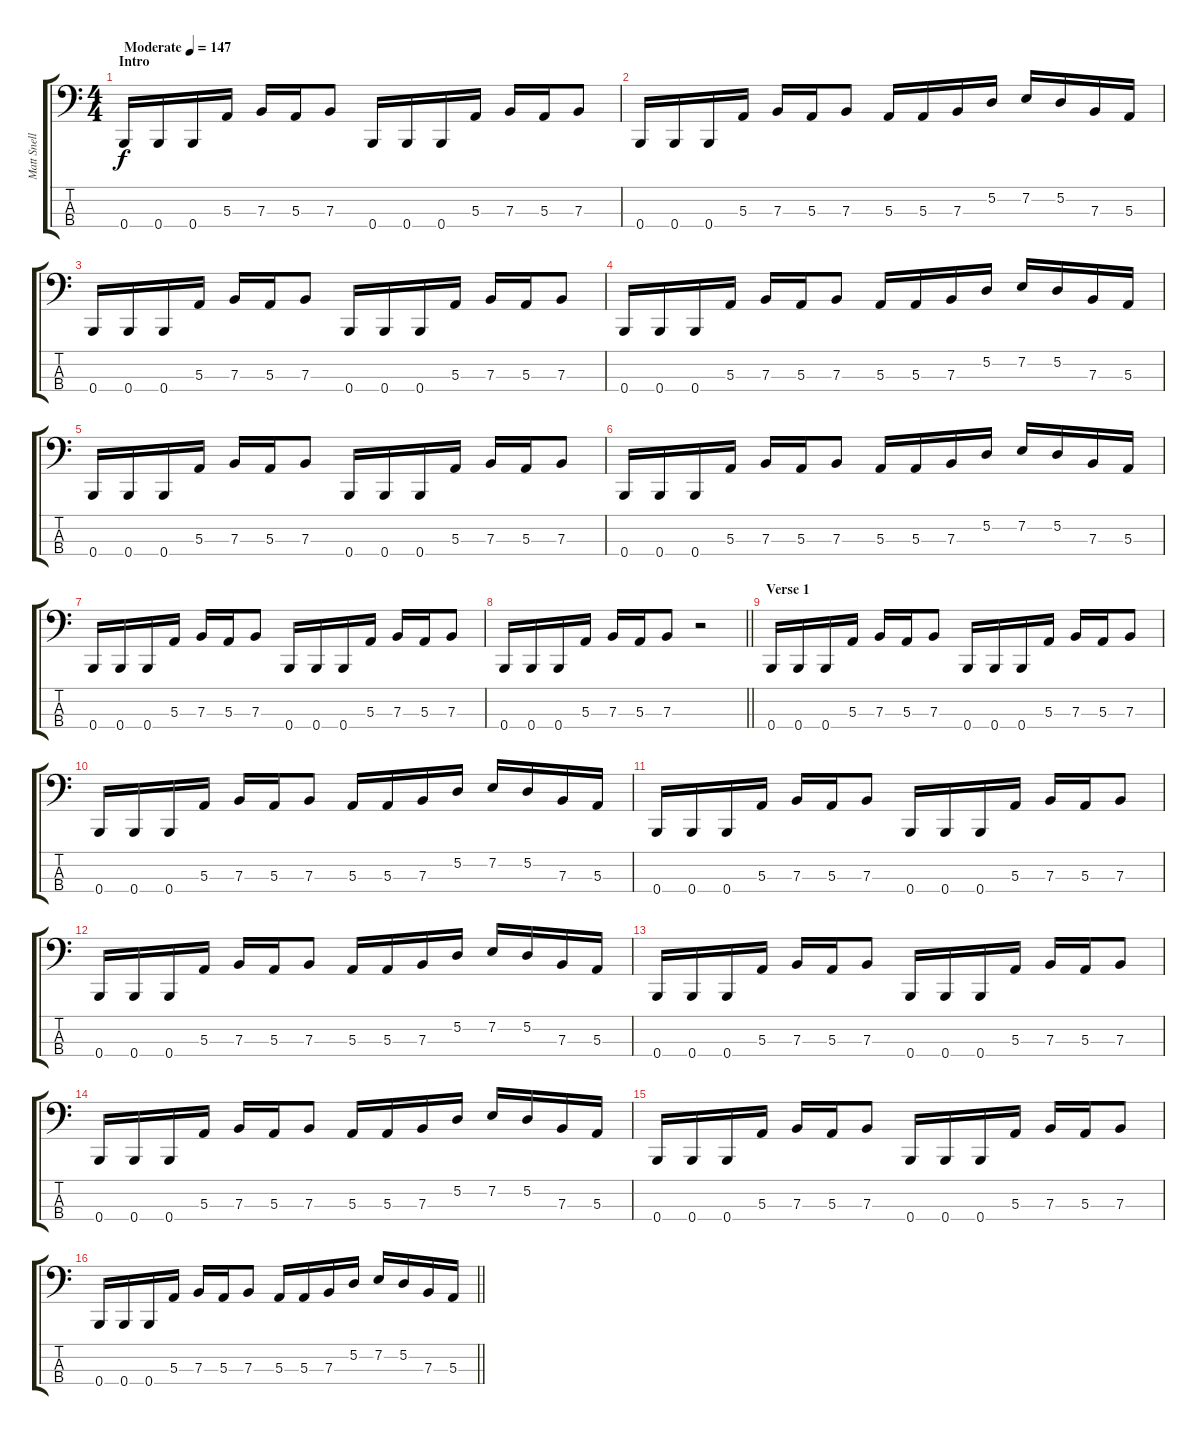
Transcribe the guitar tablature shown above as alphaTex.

\track ("Matt Snell (Bass)" "Matt Snell") {instrument electricbasspick}
\staff {score tabs}
\tuning (D2 A1 E1 B0) {hide}
\ts (4 4)
\section ("" "Intro")
\tempo (147 "Moderate")
\clef f4
\ks c
0.4.16{dy f instrument electricbasspick} 0.4.16 0.4.16 5.3.16 7.3.16 5.3.16 7.3.8 0.4.16 0.4.16 0.4.16 5.3.16 7.3.16 5.3.16 7.3.8 |
0.4.16 0.4.16 0.4.16 5.3.16 7.3.16 5.3.16 7.3.8 5.3.16 5.3.16 7.3.16 5.2.16 7.2.16 5.2.16 7.3.16 5.3.16 |
0.4.16 0.4.16 0.4.16 5.3.16 7.3.16 5.3.16 7.3.8 0.4.16 0.4.16 0.4.16 5.3.16 7.3.16 5.3.16 7.3.8 |
0.4.16 0.4.16 0.4.16 5.3.16 7.3.16 5.3.16 7.3.8 5.3.16 5.3.16 7.3.16 5.2.16 7.2.16 5.2.16 7.3.16 5.3.16 |
0.4.16 0.4.16 0.4.16 5.3.16 7.3.16 5.3.16 7.3.8 0.4.16 0.4.16 0.4.16 5.3.16 7.3.16 5.3.16 7.3.8 |
0.4.16 0.4.16 0.4.16 5.3.16 7.3.16 5.3.16 7.3.8 5.3.16 5.3.16 7.3.16 5.2.16 7.2.16 5.2.16 7.3.16 5.3.16 |
0.4.16 0.4.16 0.4.16 5.3.16 7.3.16 5.3.16 7.3.8 0.4.16 0.4.16 0.4.16 5.3.16 7.3.16 5.3.16 7.3.8 |
\barLineRight lightlight
0.4.16 0.4.16 0.4.16 5.3.16 7.3.16 5.3.16 7.3.8 r.2 |
\section ("" "Verse 1")
0.4.16 0.4.16 0.4.16 5.3.16 7.3.16 5.3.16 7.3.8 0.4.16 0.4.16 0.4.16 5.3.16 7.3.16 5.3.16 7.3.8 |
0.4.16 0.4.16 0.4.16 5.3.16 7.3.16 5.3.16 7.3.8 5.3.16 5.3.16 7.3.16 5.2.16 7.2.16 5.2.16 7.3.16 5.3.16 |
0.4.16 0.4.16 0.4.16 5.3.16 7.3.16 5.3.16 7.3.8 0.4.16 0.4.16 0.4.16 5.3.16 7.3.16 5.3.16 7.3.8 |
0.4.16 0.4.16 0.4.16 5.3.16 7.3.16 5.3.16 7.3.8 5.3.16 5.3.16 7.3.16 5.2.16 7.2.16 5.2.16 7.3.16 5.3.16 |
0.4.16 0.4.16 0.4.16 5.3.16 7.3.16 5.3.16 7.3.8 0.4.16 0.4.16 0.4.16 5.3.16 7.3.16 5.3.16 7.3.8 |
0.4.16 0.4.16 0.4.16 5.3.16 7.3.16 5.3.16 7.3.8 5.3.16 5.3.16 7.3.16 5.2.16 7.2.16 5.2.16 7.3.16 5.3.16 |
0.4.16 0.4.16 0.4.16 5.3.16 7.3.16 5.3.16 7.3.8 0.4.16 0.4.16 0.4.16 5.3.16 7.3.16 5.3.16 7.3.8 |
\barLineRight lightlight
0.4.16 0.4.16 0.4.16 5.3.16 7.3.16 5.3.16 7.3.8 5.3.16 5.3.16 7.3.16 5.2.16 7.2.16 5.2.16 7.3.16 5.3.16
